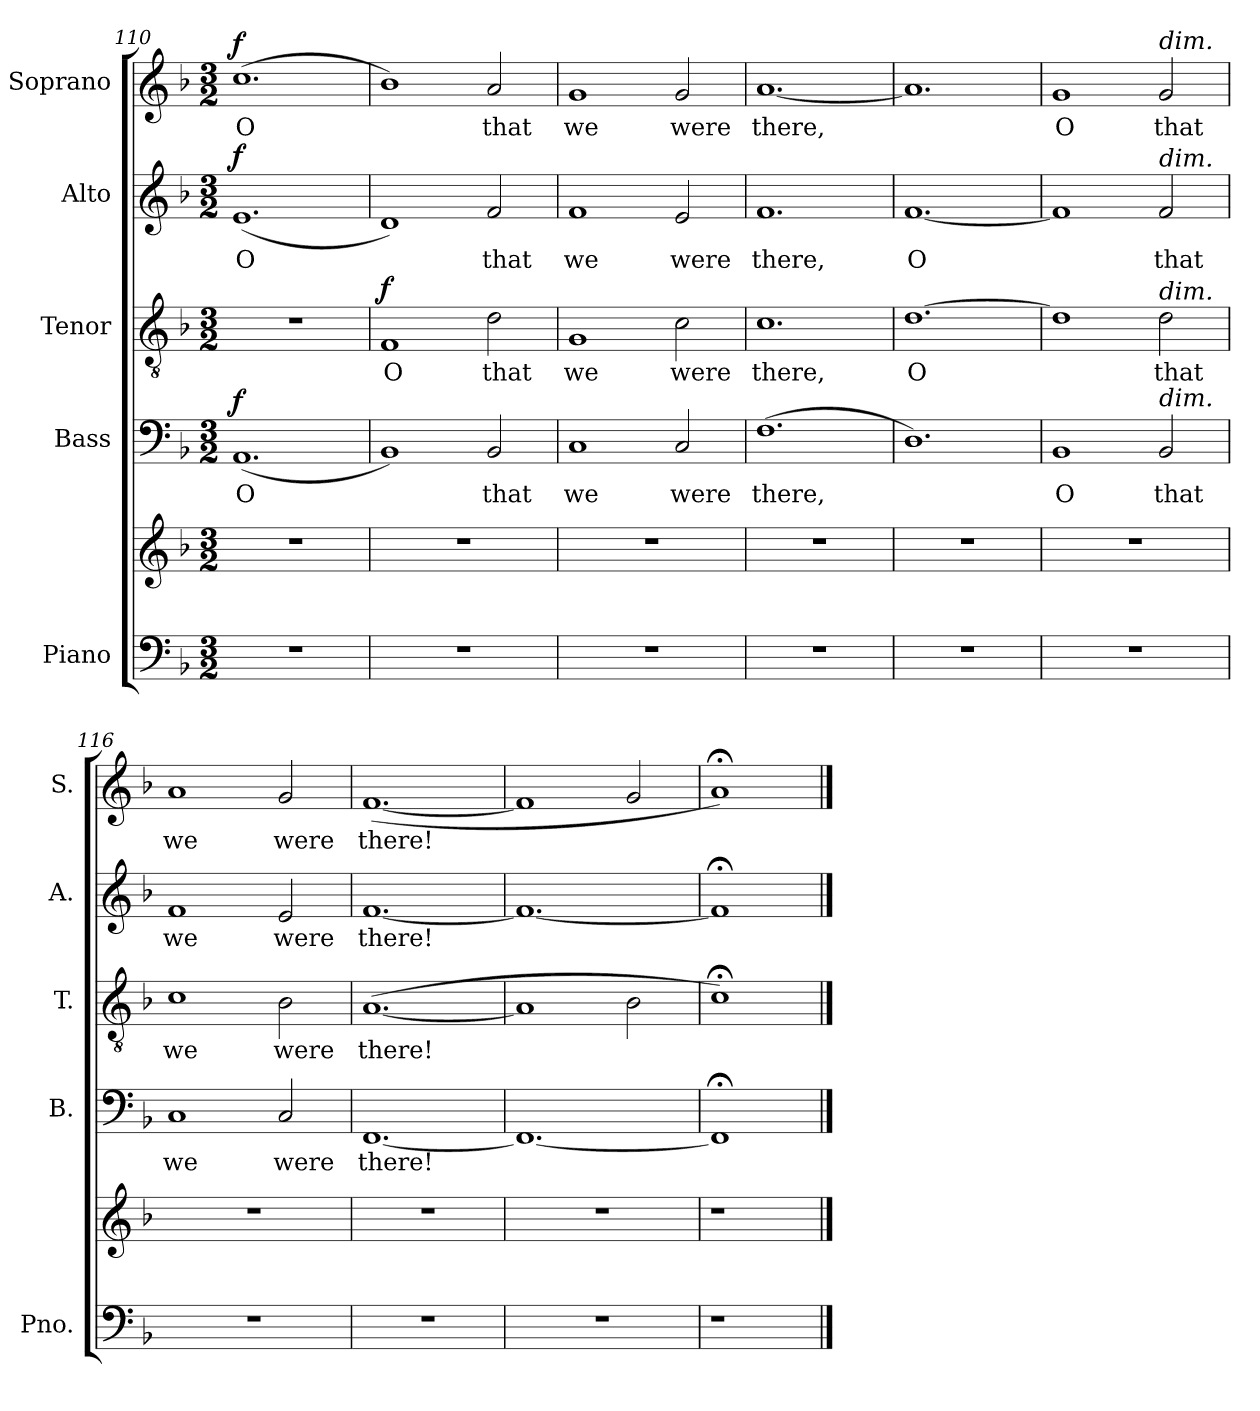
**kern	**kern	**kern	**text	**dynam	**kern	**text	**dynam	**kern	**text	**dynam	**kern	**text	**dynam
*part5	*part5	*part4	*part4	*part4	*part3	*part3	*part3	*part2	*part2	*part2	*part1	*part1	*part1
*staff6	*staff5	*staff4	*staff4	*staff4	*staff3	*staff3	*staff3	*staff2	*staff2	*staff2	*staff1	*staff1	*staff1
*I"Piano	*	*I"Bass	*	*	*I"Tenor	*	*	*I"Alto	*	*	*I"Soprano	*	*
*I'Pno.	*	*I'B.	*	*	*I'T.	*	*	*I'A.	*	*	*I'S.	*	*
*clefF4	*clefG2	*clefF4	*	*	*clefGv2	*	*	*clefG2	*	*	*clefG2	*	*
*k[b-]	*k[b-]	*k[b-]	*	*	*k[b-]	*	*	*k[b-]	*	*	*k[b-]	*	*
*M3/2	*M3/2	*M3/2	*	*	*M3/2	*	*	*M3/2	*	*	*M3/2	*	*
=110	=110	=110	=110	=110	=110	=110	=110	=110	=110	=110	=110	=110	=110
!	!	!	!	!LO:DY:a	!	!	!	!	!	!LO:DY:a	!	!	!LO:DY:a
1.r	1.r	(1.AA	O	f	1.r	.	.	(1.e	O	f	(1.cc	O	f
=111	=111	=111	=111	=111	=111	=111	=111	=111	=111	=111	=111	=111	=111
!	!	!	!	!	!	!	!LO:DY:a	!	!	!	!	!	!
1.r	1.r	1BB-)	.	.	1F	O	f	1d)	.	.	1b-)	.	.
.	.	2BB-/	that	.	2d\	that	.	2f/	that	.	2a/	that	.
=112	=112	=112	=112	=112	=112	=112	=112	=112	=112	=112	=112	=112	=112
1.r	1.r	1C	we	.	1G	we	.	1f	we	.	1g	we	.
.	.	2C/	were	.	2c\	were	.	2e/	were	.	2g/	were	.
=113	=113	=113	=113	=113	=113	=113	=113	=113	=113	=113	=113	=113	=113
1.r	1.r	(1.F	there,	.	1.c	there,	.	1.f	there,	.	[1.a	there,	.
=114	=114	=114	=114	=114	=114	=114	=114	=114	=114	=114	=114	=114	=114
1.r	1.r	1.D)	.	.	[1.d	O	.	[1.f	O	.	1.a]	.	.
=115	=115	=115	=115	=115	=115	=115	=115	=115	=115	=115	=115	=115	=115
1.r	1.r	1BB-	O	.	1d]	.	.	1f]	.	.	1g	O	.
!	!	!	!	!	!	!	!	!	!	!	!LO:TX:a:i:t=dim.	!	!
!	!	!	!	!	!	!	!	!LO:TX:a:i:t=dim.	!	!	!	!	!
!	!	!	!	!	!LO:TX:a:i:t=dim.	!	!	!	!	!	!	!	!
!	!	!LO:TX:a:i:t=dim.	!	!	!	!	!	!	!	!	!	!	!
.	.	2BB-/	that	.	2d\	that	.	2f/	that	.	2g/	that	.
=116	=116	=116	=116	=116	=116	=116	=116	=116	=116	=116	=116	=116	=116
1.r	1.r	1C	we	.	1c	we	.	1f	we	.	1a	we	.
.	.	2C/	were	.	2B-\	were	.	2e/	were	.	2g/	were	.
!!LO:LB:g=z
=117	=117	=117	=117	=117	=117	=117	=117	=117	=117	=117	=117	=117	=117
1.r	1.r	[1.FF	there!	.	([1.A	there!	.	[1.f	there!	.	([1.f	there!	.
=118	=118	=118	=118	=118	=118	=118	=118	=118	=118	=118	=118	=118	=118
1.r	1.r	1.FF_	.	.	1A]	.	.	1.f_	.	.	1f]	.	.
.	.	.	.	.	2B-\	.	.	.	.	.	2g/	.	.
=119	=119	=119	=119	=119	=119	=119	=119	=119	=119	=119	=119	=119	=119
1r	1r	1FF;<]	.	.	1c;<)	.	.	1f;<]	.	.	1a;<)	.	.
==	==	==	==	==	==	==	==	==	==	==	==	==	==
*-	*-	*-	*-	*-	*-	*-	*-	*-	*-	*-	*-	*-	*-
